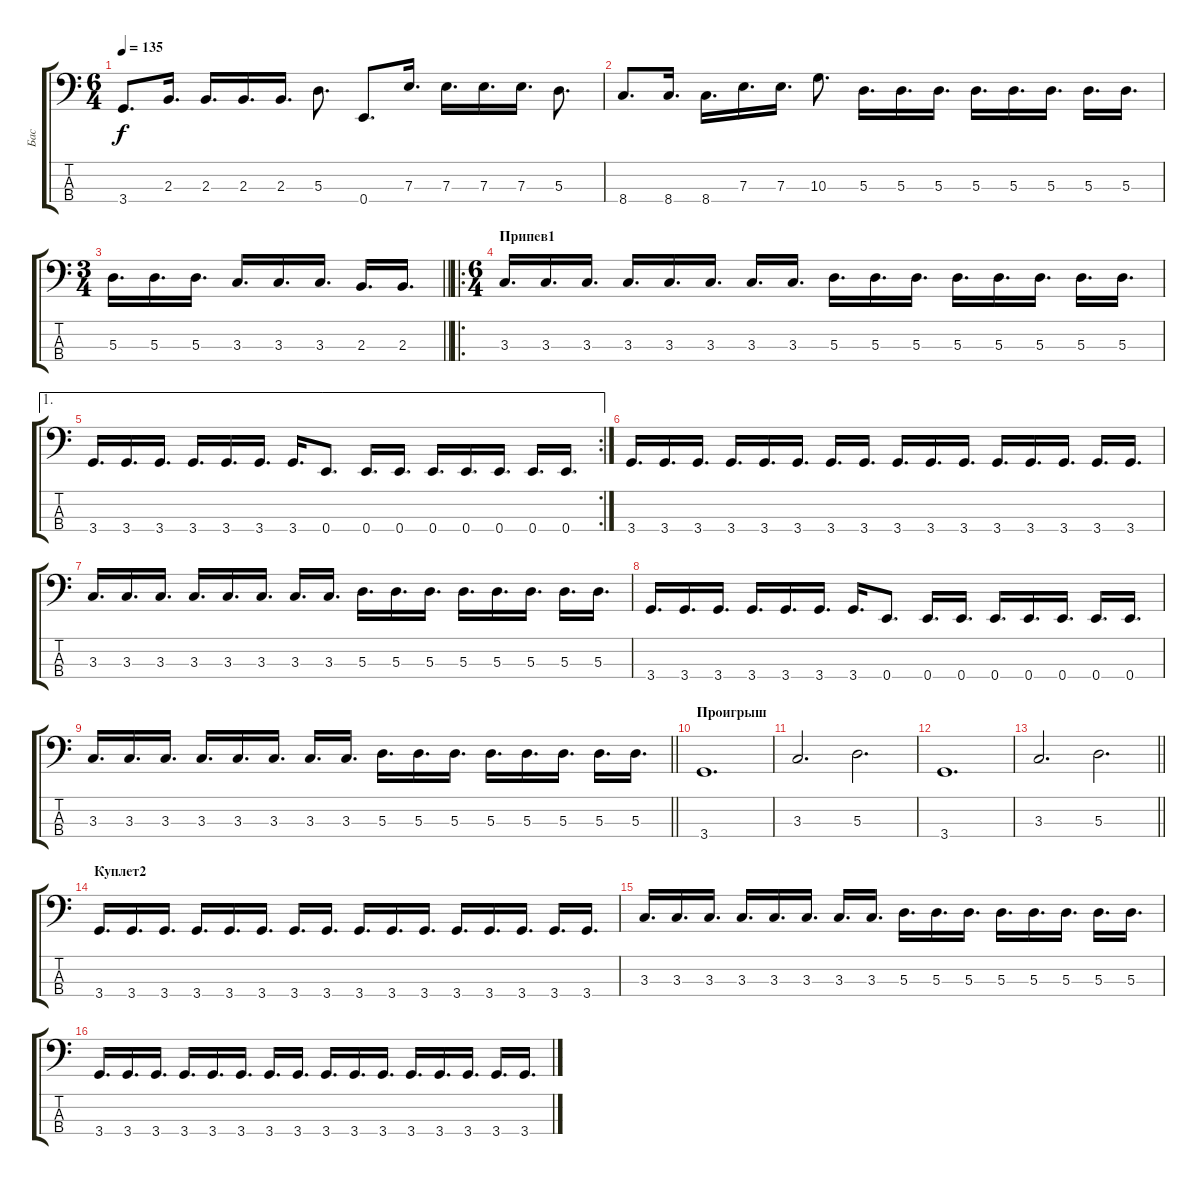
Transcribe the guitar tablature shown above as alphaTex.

\track ("Бас" "Бас") {instrument electricbasspick}
\staff {score tabs}
\tuning (G2 D2 A1 E1) {hide}
\ts (6 4)
\tempo 135
\clef f4
\ks c
3.4.8{d dy f} 2.3.16{d} 2.3.16{d} 2.3.16{d} 2.3.16{d} 5.3.8{d} 0.4.8{d} 7.3.16{d} 7.3.16{d} 7.3.16{d} 7.3.16{d} 5.3.8{d} |
8.4.8{d} 8.4.16{d} 8.4.16{d} 7.3.16{d} 7.3.16{d} 10.3.8{d} 5.3.16{d} 5.3.16{d} 5.3.16{d} 5.3.16{d} 5.3.16{d} 5.3.16{d} 5.3.16{d} 5.3.16{d} |
\ts (3 4)
\barLineRight lightlight
5.3.16{d} 5.3.16{d} 5.3.16{d} 3.3.16{d} 3.3.16{d} 3.3.16{d} 2.3.16{d} 2.3.16{d} |
\ro
\ts (6 4)
\section ("" "Припев1")
3.3.16{d} 3.3.16{d} 3.3.16{d} 3.3.16{d} 3.3.16{d} 3.3.16{d} 3.3.16{d} 3.3.16{d} 5.3.16{d} 5.3.16{d} 5.3.16{d} 5.3.16{d} 5.3.16{d} 5.3.16{d} 5.3.16{d} 5.3.16{d} |
\ae 1
\rc 2
3.4.16{d} 3.4.16{d} 3.4.16{d} 3.4.16{d} 3.4.16{d} 3.4.16{d} 3.4.16{d} 0.4.8{d} 0.4.16{d} 0.4.16{d} 0.4.16{d} 0.4.16{d} 0.4.16{d} 0.4.16{d} 0.4.16{d} |
3.4.16{d} 3.4.16{d} 3.4.16{d} 3.4.16{d} 3.4.16{d} 3.4.16{d} 3.4.16{d} 3.4.16{d} 3.4.16{d} 3.4.16{d} 3.4.16{d} 3.4.16{d} 3.4.16{d} 3.4.16{d} 3.4.16{d} 3.4.16{d} |
3.3.16{d} 3.3.16{d} 3.3.16{d} 3.3.16{d} 3.3.16{d} 3.3.16{d} 3.3.16{d} 3.3.16{d} 5.3.16{d} 5.3.16{d} 5.3.16{d} 5.3.16{d} 5.3.16{d} 5.3.16{d} 5.3.16{d} 5.3.16{d} |
3.4.16{d} 3.4.16{d} 3.4.16{d} 3.4.16{d} 3.4.16{d} 3.4.16{d} 3.4.16{d} 0.4.8{d} 0.4.16{d} 0.4.16{d} 0.4.16{d} 0.4.16{d} 0.4.16{d} 0.4.16{d} 0.4.16{d} |
\barLineRight lightlight
3.3.16{d} 3.3.16{d} 3.3.16{d} 3.3.16{d} 3.3.16{d} 3.3.16{d} 3.3.16{d} 3.3.16{d} 5.3.16{d} 5.3.16{d} 5.3.16{d} 5.3.16{d} 5.3.16{d} 5.3.16{d} 5.3.16{d} 5.3.16{d} |
\section ("" "Проигрыш")
3.4.1{d} |
3.3.2{d} 5.3.2{d} |
3.4.1{d} |
\barLineRight lightlight
3.3.2{d} 5.3.2{d} |
\section ("" "Куплет2")
3.4.16{d} 3.4.16{d} 3.4.16{d} 3.4.16{d} 3.4.16{d} 3.4.16{d} 3.4.16{d} 3.4.16{d} 3.4.16{d} 3.4.16{d} 3.4.16{d} 3.4.16{d} 3.4.16{d} 3.4.16{d} 3.4.16{d} 3.4.16{d} |
3.3.16{d} 3.3.16{d} 3.3.16{d} 3.3.16{d} 3.3.16{d} 3.3.16{d} 3.3.16{d} 3.3.16{d} 5.3.16{d} 5.3.16{d} 5.3.16{d} 5.3.16{d} 5.3.16{d} 5.3.16{d} 5.3.16{d} 5.3.16{d} |
3.4.16{d} 3.4.16{d} 3.4.16{d} 3.4.16{d} 3.4.16{d} 3.4.16{d} 3.4.16{d} 3.4.16{d} 3.4.16{d} 3.4.16{d} 3.4.16{d} 3.4.16{d} 3.4.16{d} 3.4.16{d} 3.4.16{d} 3.4.16{d}
